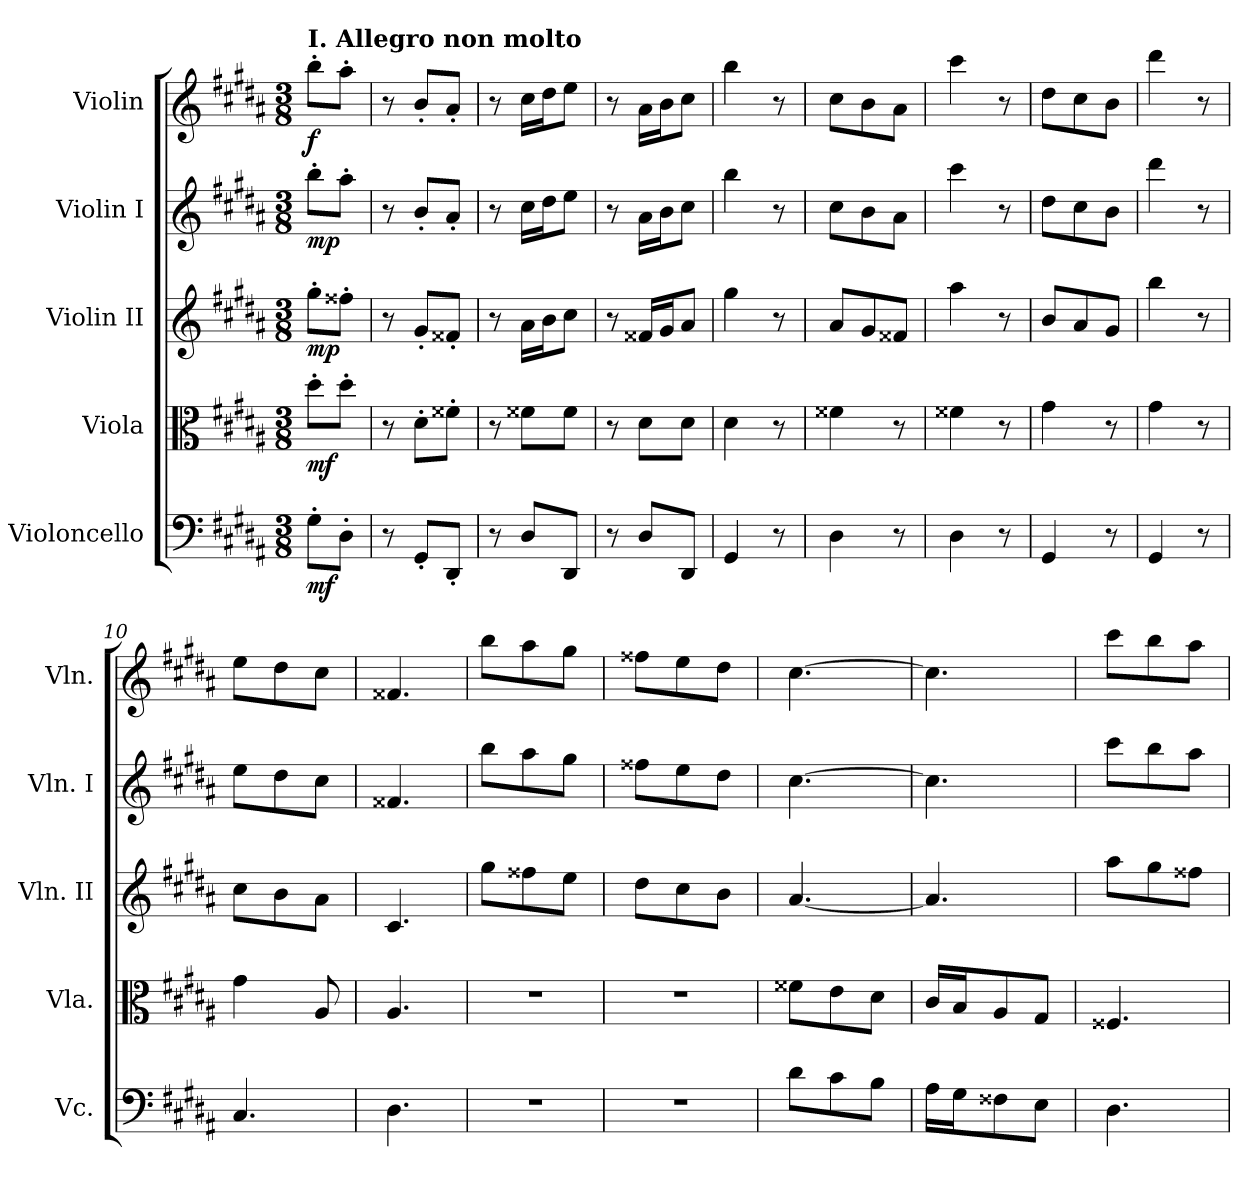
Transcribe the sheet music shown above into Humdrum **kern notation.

**kern	**dynam	**kern	**dynam	**kern	**dynam	**kern	**dynam	**kern	**dynam
*part5	*part5	*part4	*part4	*part3	*part3	*part2	*part2	*part1	*part1
*staff5	*staff5	*staff4	*staff4	*staff3	*staff3	*staff2	*staff2	*staff1	*staff1
*I"Violoncello	*	*I"Viola	*	*I"Violin II	*	*I"Violin I	*	*I"Violin	*
*I'Vc.	*	*I'Vla.	*	*I'Vln. II	*	*I'Vln. I	*	*I'Vln.	*
*clefF4	*	*clefC3	*	*clefG2	*	*clefG2	*	*clefG2	*
*k[f#c#g#d#a#]	*	*k[f#c#g#d#a#]	*	*k[f#c#g#d#a#]	*	*k[f#c#g#d#a#]	*	*k[f#c#g#d#a#]	*
*M3/8	*	*M3/8	*	*M3/8	*	*M3/8	*	*M3/8	*
=1	=1	=1	=1	=1	=1	=1	=1	=1	=1
!	!	!	!	!	!	!	!	!LO:TX:a:B:t=I. Allegro non molto	!
!	!LO:DY:b	!	!LO:DY:b	!	!LO:DY:b	!	!LO:DY:b	!	!LO:DY:b
8G#'\L	mf	8dd#'\L	mf	8gg#'\L	mp	8bb'\L	mp	8bb'\L	f
8D#'\J	.	8dd#'\J	.	8ff##X'\J	.	8aa#'\J	.	8aa#'\J	.
=2	=2	=2	=2	=2	=2	=2	=2	=2	=2
8r	.	8r	.	8r	.	8r	.	8r	.
8GG#'/L	.	8d#'\L	.	8g#'/L	.	8b'/L	.	8b'/L	.
8DD#'/J	.	8f##X'\J	.	8f##X'/J	.	8a#'/J	.	8a#'/J	.
=3	=3	=3	=3	=3	=3	=3	=3	=3	=3
8r	.	8r	.	8r	.	8r	.	8r	.
8D#/L	.	8f##X\L	.	16a#\LL	.	16cc#\LL	.	16cc#\LL	.
.	.	.	.	16b\J	.	16dd#\J	.	16dd#\J	.
8DD#/J	.	8f##\J	.	8cc#\J	.	8ee\J	.	8ee\J	.
=4	=4	=4	=4	=4	=4	=4	=4	=4	=4
8r	.	8r	.	8r	.	8r	.	8r	.
8D#/L	.	8d#\L	.	16f##X/LL	.	16a#\LL	.	16a#\LL	.
.	.	.	.	16g#/J	.	16b\J	.	16b\J	.
8DD#/J	.	8d#\J	.	8a#/J	.	8cc#\J	.	8cc#\J	.
=5	=5	=5	=5	=5	=5	=5	=5	=5	=5
4GG#/	.	4d#\	.	4gg#\	.	4bb\	.	4bb\	.
8r	.	8r	.	8r	.	8r	.	8r	.
!!LO:LB:g=z
=6	=6	=6	=6	=6	=6	=6	=6	=6	=6
4D#\	.	4f##X\	.	8a#/L	.	8cc#\L	.	8cc#\L	.
.	.	.	.	8g#/	.	8b\	.	8b\	.
8r	.	8r	.	8f##X/J	.	8a#\J	.	8a#\J	.
=7	=7	=7	=7	=7	=7	=7	=7	=7	=7
4D#\	.	4f##X\	.	4aa#\	.	4ccc#\	.	4ccc#\	.
8r	.	8r	.	8r	.	8r	.	8r	.
=8	=8	=8	=8	=8	=8	=8	=8	=8	=8
4GG#/	.	4g#\	.	8b/L	.	8dd#\L	.	8dd#\L	.
.	.	.	.	8a#/	.	8cc#\	.	8cc#\	.
8r	.	8r	.	8g#/J	.	8b\J	.	8b\J	.
=9	=9	=9	=9	=9	=9	=9	=9	=9	=9
4GG#/	.	4g#\	.	4bb\	.	4ddd#\	.	4ddd#\	.
8r	.	8r	.	8r	.	8r	.	8r	.
=10	=10	=10	=10	=10	=10	=10	=10	=10	=10
4.C#/	.	4g#\	.	8cc#\L	.	8ee\L	.	8ee\L	.
.	.	.	.	8b\	.	8dd#\	.	8dd#\	.
.	.	8A#/	.	8a#\J	.	8cc#\J	.	8cc#\J	.
!!LO:PB:g=z
=11	=11	=11	=11	=11	=11	=11	=11	=11	=11
4.D#\	.	4.A#/	.	4.c#/	.	4.f##X/	.	4.f##X/	.
=12	=12	=12	=12	=12	=12	=12	=12	=12	=12
4.r	.	4.r	.	8gg#\L	.	8bb\L	.	8bb\L	.
.	.	.	.	8ff##X\	.	8aa#\	.	8aa#\	.
.	.	.	.	8ee\J	.	8gg#\J	.	8gg#\J	.
=13	=13	=13	=13	=13	=13	=13	=13	=13	=13
4.r	.	4.r	.	8dd#\L	.	8ff##X\L	.	8ff##X\L	.
.	.	.	.	8cc#\	.	8ee\	.	8ee\	.
.	.	.	.	8b\J	.	8dd#\J	.	8dd#\J	.
=14	=14	=14	=14	=14	=14	=14	=14	=14	=14
8d#\L	.	8f##X\L	.	[4.a#/	.	[4.cc#\	.	[4.cc#\	.
8c#\	.	8e\	.	.	.	.	.	.	.
8B\J	.	8d#\J	.	.	.	.	.	.	.
=15	=15	=15	=15	=15	=15	=15	=15	=15	=15
16A#\LL	.	16c#/LL	.	4.a#/]	.	4.cc#\]	.	4.cc#\]	.
16G#\J	.	16B/J	.	.	.	.	.	.	.
8F##X\	.	8A#/	.	.	.	.	.	.	.
8E\J	.	8G#/J	.	.	.	.	.	.	.
!!LO:LB:g=z
=16	=16	=16	=16	=16	=16	=16	=16	=16	=16
4.D#\	.	4.F##X/	.	8aa#\L	.	8ccc#\L	.	8ccc#\L	.
.	.	.	.	8gg#\	.	8bb\	.	8bb\	.
.	.	.	.	8ff##X\J	.	8aa#\J	.	8aa#\J	.
=	=	=	=	=	=	=	=	=	=
*-	*-	*-	*-	*-	*-	*-	*-	*-	*-
